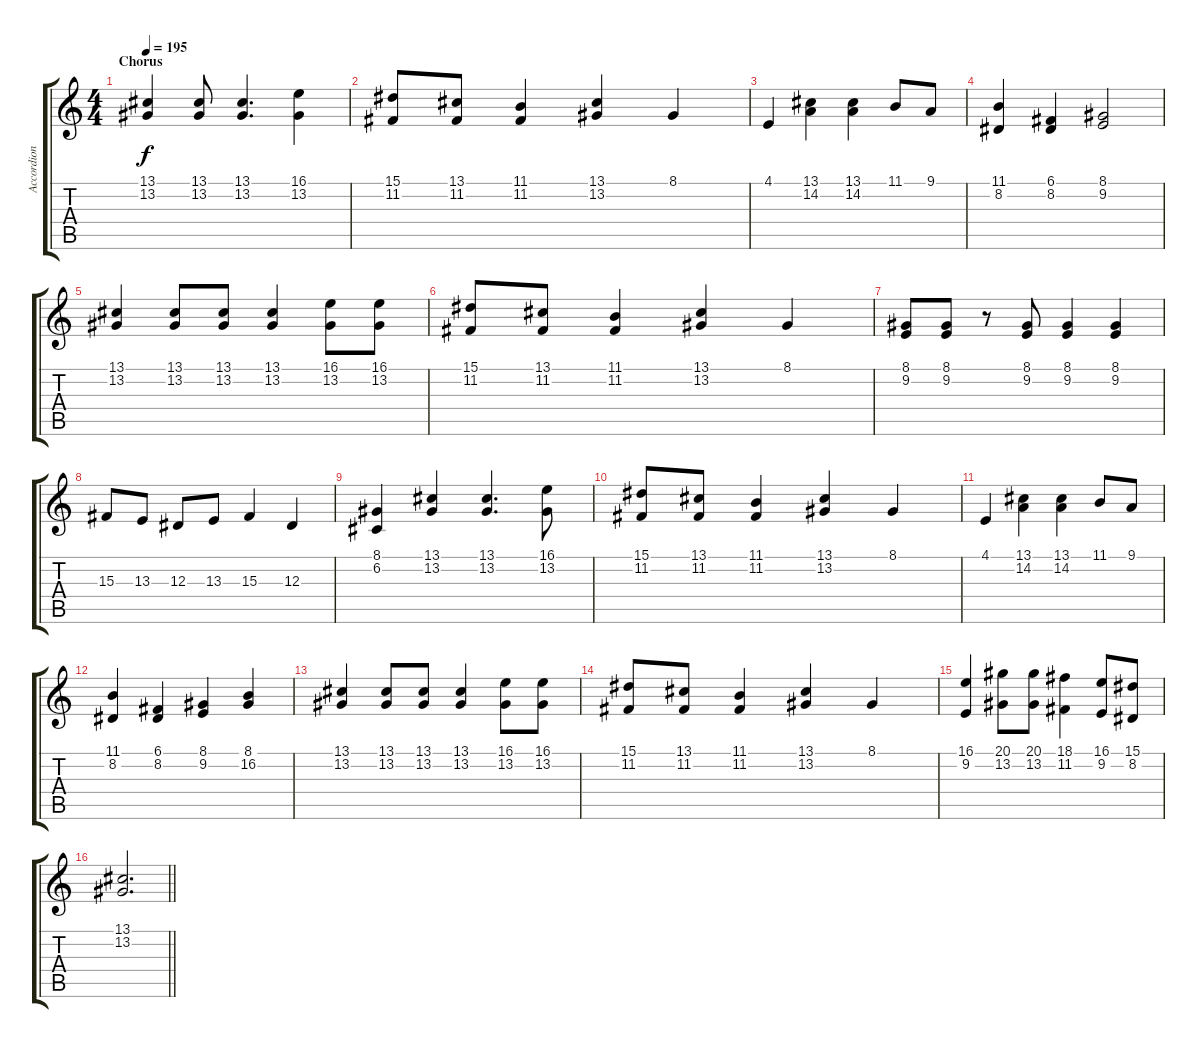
\track ("Accordion" "Accordion") {instrument accordion}
\staff {score tabs}
\tuning (C4 G3 Eb3 Bb2 F2 C2) {hide}
\ts (4 4)
\section ("" "Chorus")
\tempo 195
\clef g2
\ks c
(13.1 13.2).4{dy f} (13.1 13.2).8 (13.1 13.2).4{d} (16.1 13.2).4 |
(15.1 11.2).8 (13.1 11.2).8 (11.1 11.2).4 (13.1 13.2).4 8.1.4 |
4.1.4 (13.1 14.2).4 (13.1 14.2).4 11.1.8 9.1.8 |
(11.1 8.2).4 (6.1 8.2).4 (8.1 9.2).2 |
(13.1 13.2).4 (13.1 13.2).8 (13.1 13.2).8 (13.1 13.2).4 (16.1 13.2).8 (16.1 13.2).8 |
(15.1 11.2).8 (13.1 11.2).8 (11.1 11.2).4 (13.1 13.2).4 8.1.4 |
(8.1 9.2).8 (8.1 9.2).8 r.8 (8.1 9.2).8 (8.1 9.2).4 (8.1 9.2).4 |
15.3.8 13.3.8 12.3.8 13.3.8 15.3.4 12.3.4 |
(8.1 6.2).4 (13.1 13.2).4 (13.1 13.2).4{d} (16.1 13.2).8 |
(15.1 11.2).8 (13.1 11.2).8 (11.1 11.2).4 (13.1 13.2).4 8.1.4 |
4.1.4 (13.1 14.2).4 (13.1 14.2).4 11.1.8 9.1.8 |
(11.1 8.2).4 (6.1 8.2).4 (8.1 9.2).4 (8.1 16.2).4 |
(13.1 13.2).4 (13.1 13.2).8 (13.1 13.2).8 (13.1 13.2).4 (16.1 13.2).8 (16.1 13.2).8 |
(15.1 11.2).8 (13.1 11.2).8 (11.1 11.2).4 (13.1 13.2).4 8.1.4 |
(16.1 9.2).4 (20.1 13.2).8 (20.1 13.2).8 (18.1 11.2).4 (16.1 9.2).8 (15.1 8.2).8 |
\barLineRight lightlight
(13.1 13.2).2{d}
